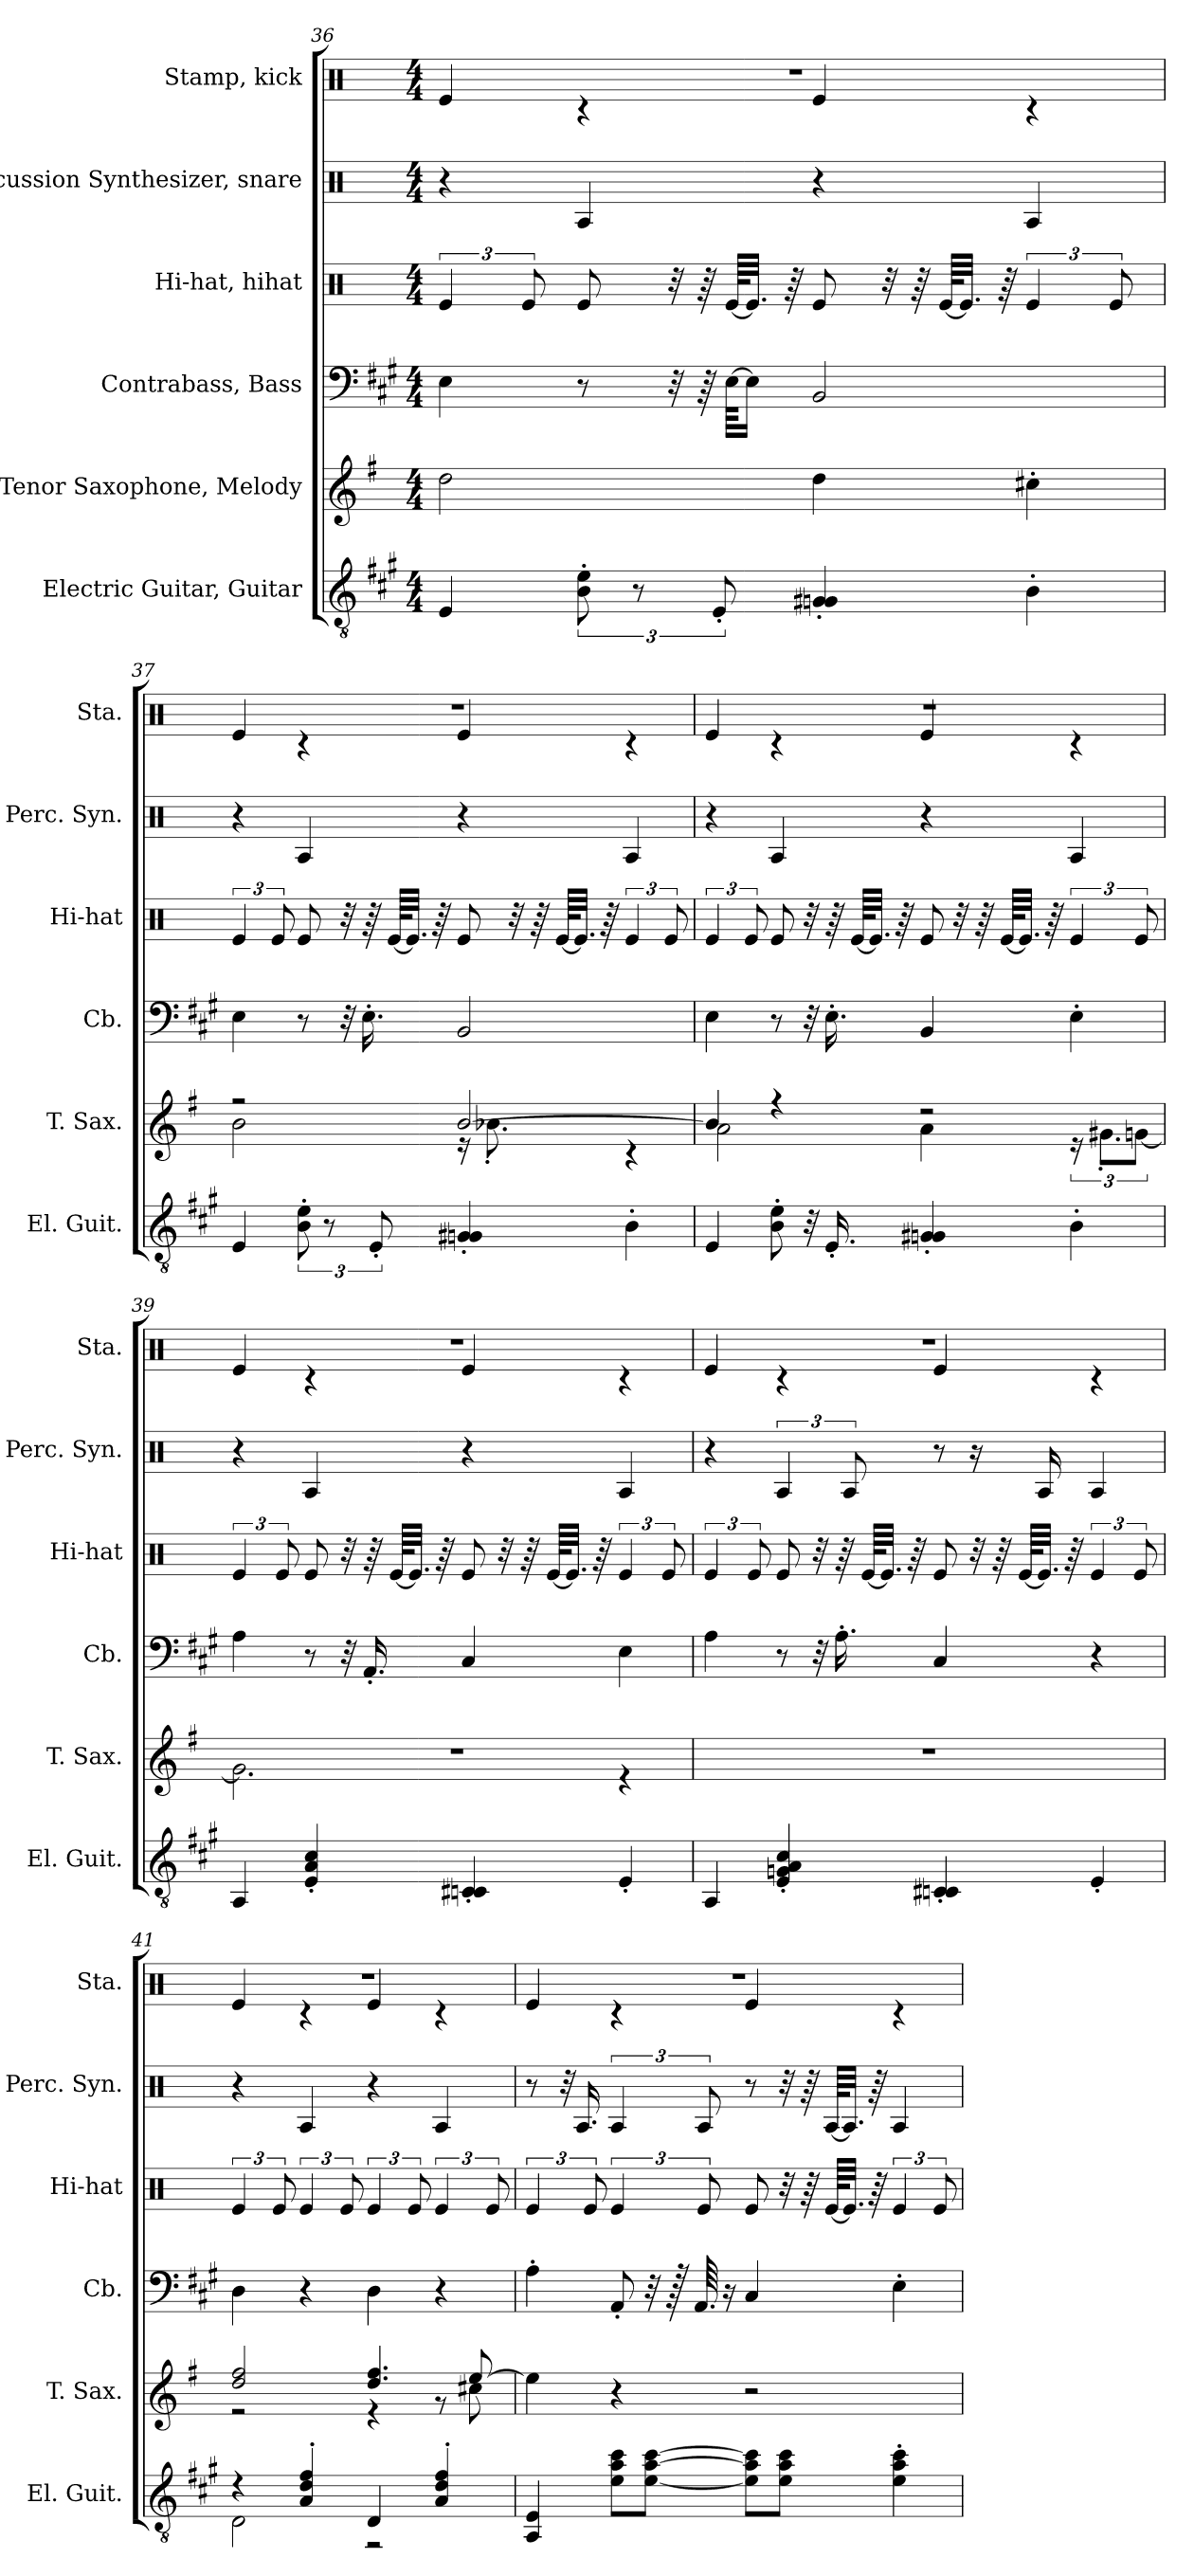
**kern	**kern	**kern	**kern	**kern	**kern
*part6	*part5	*part4	*part3	*part2	*part1
*staff6	*staff5	*staff4	*staff3	*staff2	*staff1
*I"Electric Guitar, Guitar	*I"Tenor Saxophone, Melody	*I"Contrabass, Bass	*I"Hi-hat, hihat	*I"Percussion Synthesizer, snare	*I"Stamp, kick
*I'El. Guit.	*I'T. Sax.	*I'Cb.	*I'Hi-hat	*I'Perc. Syn.	*I'Sta.
*clefGv2	*clefG2	*clefF4	*clefX	*clefX	*clefX
*	*ITrd8c14	*ITrd7c12	*	*	*
*k[f#c#g#]	*k[f#]	*k[f#c#g#]	*k[]	*k[]	*k[]
*M4/4	*M4/4	*M4/4	*M4/4	*M4/4	*M4/4
=36	=36	=36	=36	=36	=36
*	*	*	*	*	*^
4E/	2d\	4EE\	6Re/	4r	1r	4Re/
.	.	.	12Re/	.	.	.
12B\' 12e\'	.	8r	8Re/	4RA/	.	4r
12r	.	.	.	.	.	.
.	.	32r	32r	.	.	.
.	.	64r	64r	.	.	.
12E'/	.	.	.	.	.	.
.	.	[64EE\KKLL	[64Re/KLLL	.	.	.
.	.	16EE\JJ]	32.Re/JJJ]	.	.	.
.	.	.	64r	.	.	.
4Gn/' 4G#X/'	4d\	2BBB/	8Re/	4r	.	4Re/
.	.	.	32r	.	.	.
.	.	.	64r	.	.	.
.	.	.	[64Re/KLLL	.	.	.
.	.	.	32.Re/JJJ]	.	.	.
.	.	.	64r	.	.	.
4B'\	4c#X'\	.	6Re/	4RA/	.	4r
.	.	.	12Re/	.	.	.
!!LO:LB:g=z	!!
=37	=37	=37	=37	=37	=37	=37
*	*^	*	*	*	*	*
4E/	2r	2B\	4EE\	6Re/	4r	1r	4Re/
.	.	.	.	12Re/	.	.	.
12B\' 12e\'	.	.	8r	8Re/	4RA/	.	4r
12r	.	.	.	.	.	.	.
.	.	.	32r	32r	.	.	.
.	.	.	16.EE'\	64r	.	.	.
12E'/	.	.	.	.	.	.	.
.	.	.	.	[64Re/KLLL	.	.	.
.	.	.	.	32.Re/JJJ]	.	.	.
.	.	.	.	64r	.	.	.
4Gn/' 4G#X/'	[2B/	16r	2BBB/	8Re/	4r	.	4Re/
.	.	8.B-X'\	.	.	.	.	.
.	.	.	.	32r	.	.	.
.	.	.	.	64r	.	.	.
.	.	.	.	[64Re/KLLL	.	.	.
.	.	.	.	32.Re/JJJ]	.	.	.
.	.	.	.	64r	.	.	.
4B'\	.	4r	.	6Re/	4RA/	.	4r
.	.	.	.	12Re/	.	.	.
!!LO:PB:g=z	!!
=38	=38	=38	=38	=38	=38	=38	=38
4E/	4B/]	2A\	4EE\	6Re/	4r	1r	4Re/
.	.	.	.	12Re/	.	.	.
8B\' 8e\'	4r	.	8r	8Re/	4RA/	.	4r
32r	.	.	32r	32r	.	.	.
16.E'/	.	.	16.EE'\	64r	.	.	.
.	.	.	.	[64Re/KLLL	.	.	.
.	.	.	.	32.Re/JJJ]	.	.	.
.	.	.	.	64r	.	.	.
4Gn/' 4G#X/'	2r	4A\	4BBB/	8Re/	4r	.	4Re/
.	.	.	.	32r	.	.	.
.	.	.	.	64r	.	.	.
.	.	.	.	[64Re/KLLL	.	.	.
.	.	.	.	32.Re/JJJ]	.	.	.
.	.	.	.	64r	.	.	.
4B'\	.	24r	4EE'\	6Re/	4RA/	.	4r
.	.	12.G#X'\L	.	.	.	.	.
.	.	[12Gn\J	.	12Re/	.	.	.
!!LO:LB:g=z	!!
=39	=39	=39	=39	=39	=39	=39	=39
4AA/	1r	2.G\]	4AA\	6Re/	4r	1r	4Re/
.	.	.	.	12Re/	.	.	.
4E/' 4A/' 4c#/'	.	.	8r	8Re/	4RA/	.	4r
.	.	.	32r	32r	.	.	.
.	.	.	16.AAA'/	64r	.	.	.
.	.	.	.	[64Re/KLLL	.	.	.
.	.	.	.	32.Re/JJJ]	.	.	.
.	.	.	.	64r	.	.	.
4Cn/' 4C#X/'	.	.	4CC#/	8Re/	4r	.	4Re/
.	.	.	.	32r	.	.	.
.	.	.	.	64r	.	.	.
.	.	.	.	[64Re/KLLL	.	.	.
.	.	.	.	32.Re/JJJ]	.	.	.
.	.	.	.	64r	.	.	.
4E'/	.	4r	4EE\	6Re/	4RA/	.	4r
.	.	.	.	12Re/	.	.	.
*	*v	*v	*	*	*	*	*
=40	=40	=40	=40	=40	=40	=40
4AA/	1r	4AA\	6Re/	4r	1r	4Re/
.	.	.	12Re/	.	.	.
4E/' 4Gn/' 4A/' 4c#/'	.	8r	8Re/	6RA/	.	4r
.	.	32r	32r	.	.	.
.	.	16.AA'\	64r	.	.	.
.	.	.	.	12RA/	.	.
.	.	.	[64Re/KLLL	.	.	.
.	.	.	32.Re/JJJ]	.	.	.
.	.	.	64r	.	.	.
4Cn/' 4C#X/'	.	4CC#/	8Re/	8r	.	4Re/
.	.	.	32r	16r	.	.
.	.	.	64r	.	.	.
.	.	.	[64Re/KLLL	.	.	.
.	.	.	32.Re/JJJ]	16RA/	.	.
.	.	.	64r	.	.	.
4E'/	.	4r	6Re/	4RA/	.	4r
.	.	.	12Re/	.	.	.
!!LO:PB:g=z	!!
=41	=41	=41	=41	=41	=41	=41
*^	*^	*	*	*	*	*
4r	2D\	2d/ 2f#/	2r	4DD\	6Re/	4r	1r	4Re/
.	.	.	.	.	12Re/	.	.	.
4A/' 4d/' 4f#/'	.	.	.	4r	6Re/	4RA/	.	4r
.	.	.	.	.	12Re/	.	.	.
4D/	2r	4.d/ 4.f#/	4r	4DD\	6Re/	4r	.	4Re/
.	.	.	.	.	12Re/	.	.	.
4A/' 4d/' 4f#/'	.	.	8r	4r	6Re/	4RA/	.	4r
.	.	[8e/	8c#X\	.	.	.	.	.
.	.	.	.	.	12Re/	.	.	.
*v	*v	*	*	*	*	*	*	*
*	*v	*v	*	*	*	*	*
=42	=42	=42	=42	=42	=42	=42
4AA/ 4E/	4e\]	4AA'\	6Re/	8r	1r	4Re/
.	.	.	.	32r	.	.
.	.	.	.	16.RA/	.	.
.	.	.	12Re/	.	.	.
8e\ 8a\ 8cc#\L	4r	8AAA'/	6Re/	6RA/	.	4r
[8e\ [8a\ [8cc#\J	.	32r	.	.	.	.
.	.	128r	.	.	.	.
.	.	64.AAA/	.	.	.	.
.	.	.	12Re/	12RA/	.	.
.	.	16r	.	.	.	.
8e\] 8a\] 8cc#\]L	2r	4CC#/	8Re/	8r	.	4Re/
8e\ 8a\ 8cc#\J	.	.	32r	32r	.	.
.	.	.	64r	64r	.	.
.	.	.	[64Re/KLLL	[64RA/KLLL	.	.
.	.	.	32.Re/JJJ]	32.RA/JJJ]	.	.
.	.	.	64r	64r	.	.
4e\' 4a\' 4cc#\'	.	4EE'\	6Re/	4RA/	.	4r
.	.	.	12Re/	.	.	.
*	*	*	*	*	*v	*v
=	=	=	=	=	=
*-	*-	*-	*-	*-	*-
